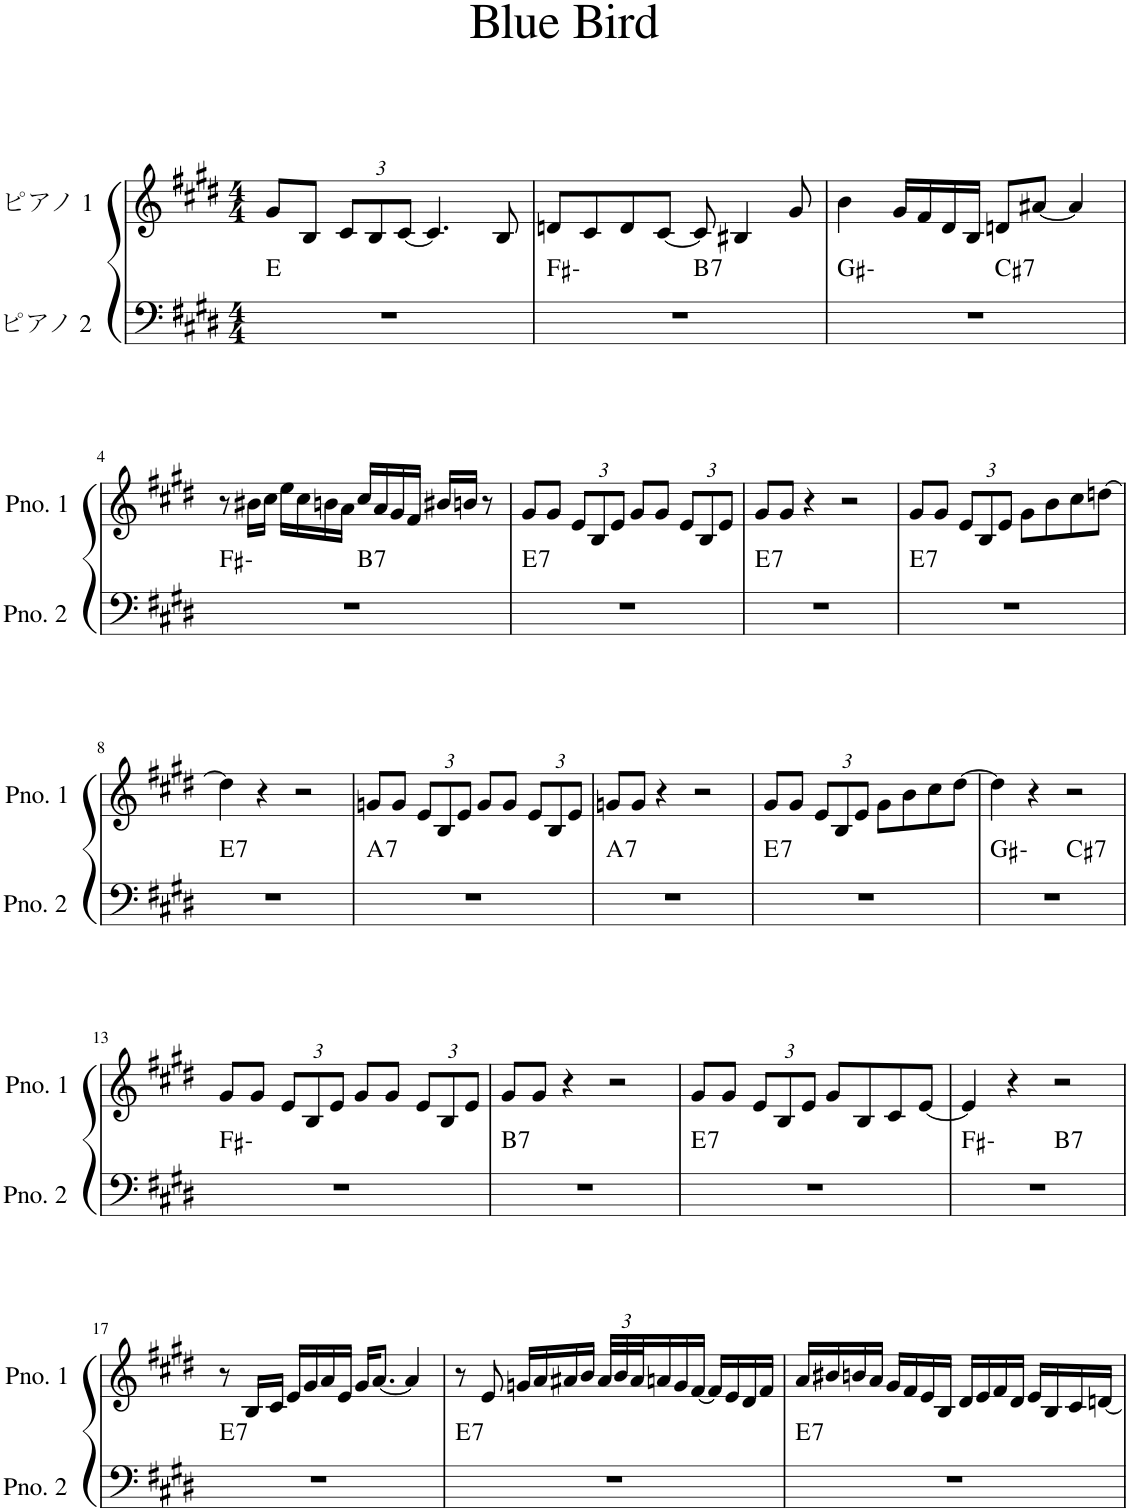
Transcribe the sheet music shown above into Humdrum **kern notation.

**kern	**harte	**kern
*part2	*part2	*part1
*staff2	*	*staff1
*I"ピアノ 2	*	*I"ピアノ 1
*clefF4	*	*clefG2
*k[f#c#g#d#]	*	*k[f#c#g#d#]
*M4/4	*	*M4/4
=1	=1	=1
1r	E:maj	8g#/L
.	.	8B/J
*	*	*Xbrackettup
.	.	12c#/L
.	.	12B/
.	.	[12c#/J
.	.	4.c#/]
.	.	8B/
=2	=2	=2
*^	*	*
1r	2ryy	F#:min	8dn/L
.	.	.	8c#/
.	.	.	8d/
.	.	.	[8c#/J
!	!	!LO:H:kt=7	!
.	2ryy	B:7	8c#/]
.	.	.	4B#X/
.	.	.	8g#/
=3	=3	=3	=3
1r	2ryy	G#:min	4b\
.	.	.	16g#/LL
.	.	.	16f#/
.	.	.	16d#/
.	.	.	16B/JJ
!	!	!LO:H:kt=7	!
.	2ryy	C#:7	8dn/L
.	.	.	[8a#X/J
.	.	.	4a#/]
!!LO:LB:g=z
=4	=4	=4	=4
1r	2ryy	F#:min	8r
.	.	.	16b#X\LL
.	.	.	16cc#\JJ
.	.	.	16ee\LL
.	.	.	16cc#\
.	.	.	16bn\
.	.	.	16a\JJ
!	!	!LO:H:kt=7	!
.	2ryy	B:7	16cc#/LL
.	.	.	16a/
.	.	.	16g#/
.	.	.	16f#/JJ
.	.	.	16b#X/LL
.	.	.	16bn/JJ
.	.	.	8r
=5	=5	=5	=5
!	!	!LO:H:kt=7	!
*v	*v	*	*
1r	E:7	8g#/L
.	.	8g#/J
.	.	12e/L
.	.	12B/
.	.	12e/J
.	.	8g#/L
.	.	8g#/J
.	.	12e/L
.	.	12B/
.	.	12e/J
=6	=6	=6
!	!LO:H:kt=7	!
1r	E:7	8g#/L
.	.	8g#/J
.	.	4r
.	.	2r
=7	=7	=7
!	!LO:H:kt=7	!
1r	E:7	8g#/L
.	.	8g#/J
.	.	12e/L
.	.	12B/
.	.	12e/J
.	.	8g#\L
.	.	8b\
.	.	8cc#\
.	.	[8ddn\J
!!LO:LB:g=z
=8	=8	=8
!	!LO:H:kt=7	!
1r	E:7	4dd\]
.	.	4r
.	.	2r
=9	=9	=9
!	!LO:H:kt=7	!
1r	A:7	8gn/L
.	.	8g/J
.	.	12e/L
.	.	12B/
.	.	12e/J
.	.	8g/L
.	.	8g/J
.	.	12e/L
.	.	12B/
.	.	12e/J
=10	=10	=10
!	!LO:H:kt=7	!
1r	A:7	8gn/L
.	.	8g/J
.	.	4r
.	.	2r
=11	=11	=11
!	!LO:H:kt=7	!
1r	E:7	8g#/L
.	.	8g#/J
.	.	12e/L
.	.	12B/
.	.	12e/J
.	.	8g#\L
.	.	8b\
.	.	8cc#\
.	.	[8dd#\J
=12	=12	=12
*^	*	*
1r	2ryy	G#:min	4dd#\]
.	.	.	4r
!	!	!LO:H:kt=7	!
.	2ryy	C#:7	2r
*v	*v	*	*
!!LO:LB:g=z
=13	=13	=13
1r	F#:min	8g#/L
.	.	8g#/J
.	.	12e/L
.	.	12B/
.	.	12e/J
.	.	8g#/L
.	.	8g#/J
.	.	12e/L
.	.	12B/
.	.	12e/J
=14	=14	=14
!	!LO:H:kt=7	!
1r	B:7	8g#/L
.	.	8g#/J
.	.	4r
.	.	2r
=15	=15	=15
!	!LO:H:kt=7	!
1r	E:7	8g#/L
.	.	8g#/J
.	.	12e/L
.	.	12B/
.	.	12e/J
.	.	8g#/L
.	.	8B/
.	.	8c#/
.	.	[8e/J
=16	=16	=16
*^	*	*
1r	2ryy	F#:min	4e/]
.	.	.	4r
!	!	!LO:H:kt=7	!
.	2ryy	B:7	2r
!!LO:LB:g=z
=17	=17	=17	=17
!	!	!LO:H:kt=7	!
*v	*v	*	*
1r	E:7	8r
.	.	16B/LL
.	.	16c#/JJ
.	.	16e/LL
.	.	16g#/
.	.	16a/
.	.	16e/JJ
.	.	16g#/KL
.	.	[8.a/J
.	.	4a/]
=18	=18	=18
!	!LO:H:kt=7	!
1r	E:7	8r
.	.	8e/
.	.	16gn/LL
.	.	16a/
.	.	16a#X/
.	.	16b/JJ
.	.	48a#/LLL
.	.	48b/
.	.	48a#/J
.	.	16an/
.	.	16g/
.	.	[16f#/JJ
.	.	16f#/LL]
.	.	16e/
.	.	16d#/
.	.	16f#/JJ
=19	=19	=19
!	!LO:H:kt=7	!
1r	E:7	16a/LL
.	.	16b#X/
.	.	16bn/
.	.	16a/JJ
.	.	16g#/LL
.	.	16f#/
.	.	16e/
.	.	16B/JJ
.	.	16d#/LL
.	.	16e/
.	.	16f#/
.	.	16d#/JJ
.	.	16e/LL
.	.	16B/
.	.	16c#/
.	.	[16dn/JJ
=	=	=
*-	*-	*-
